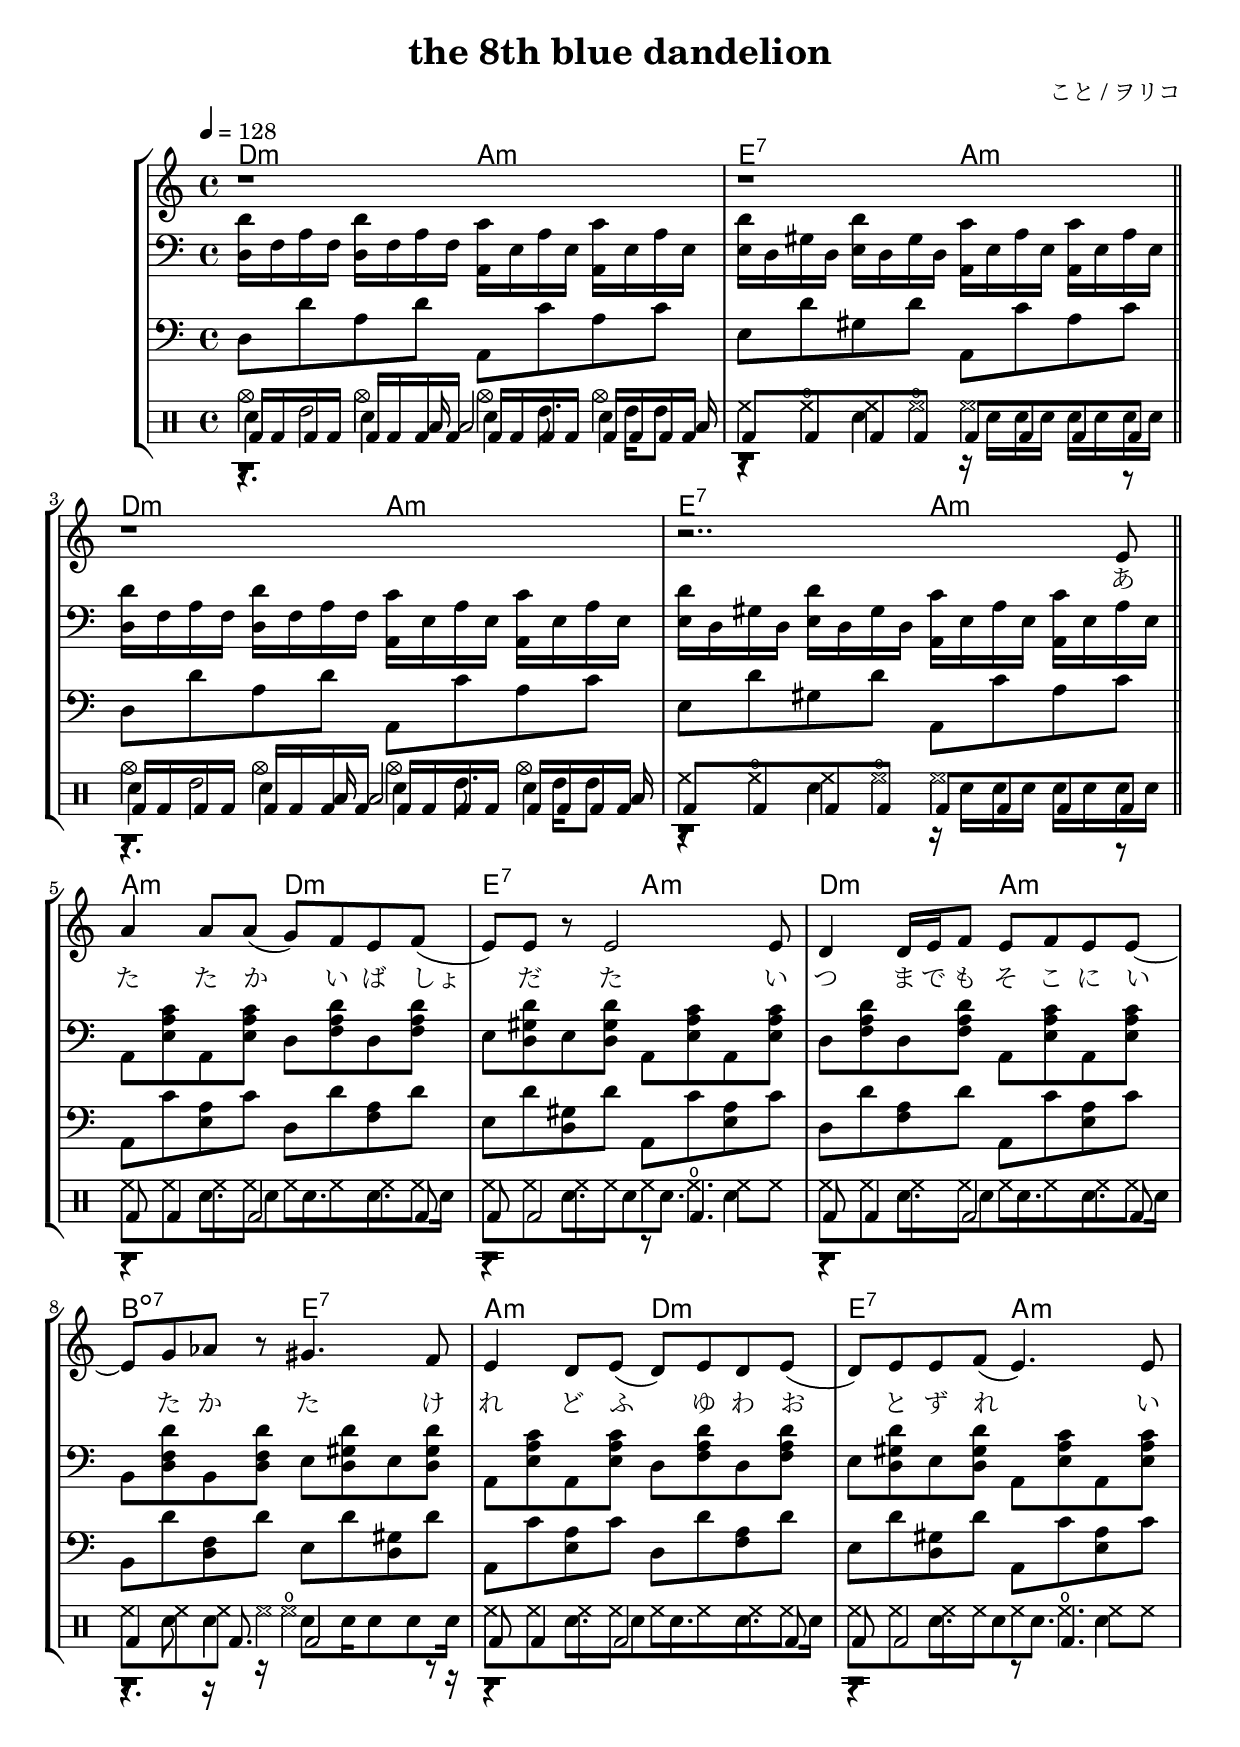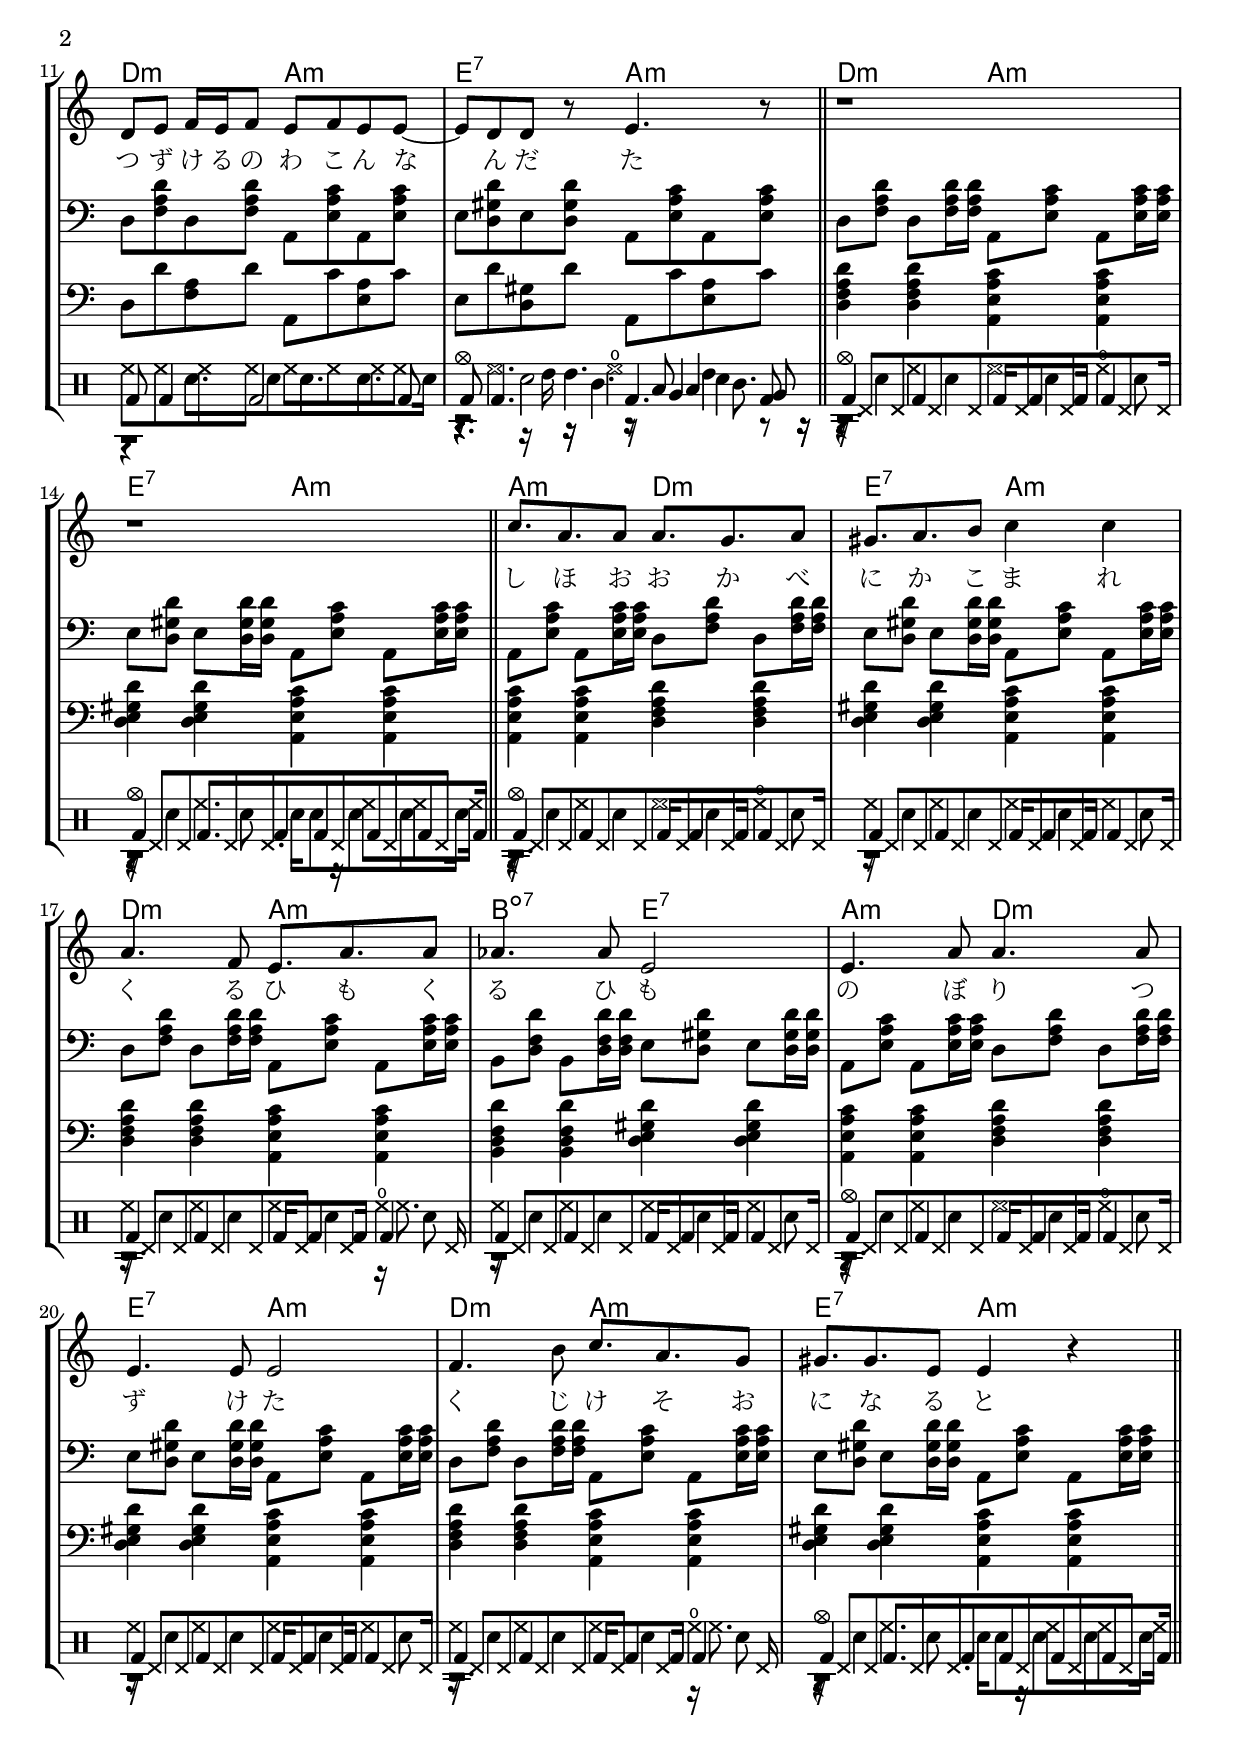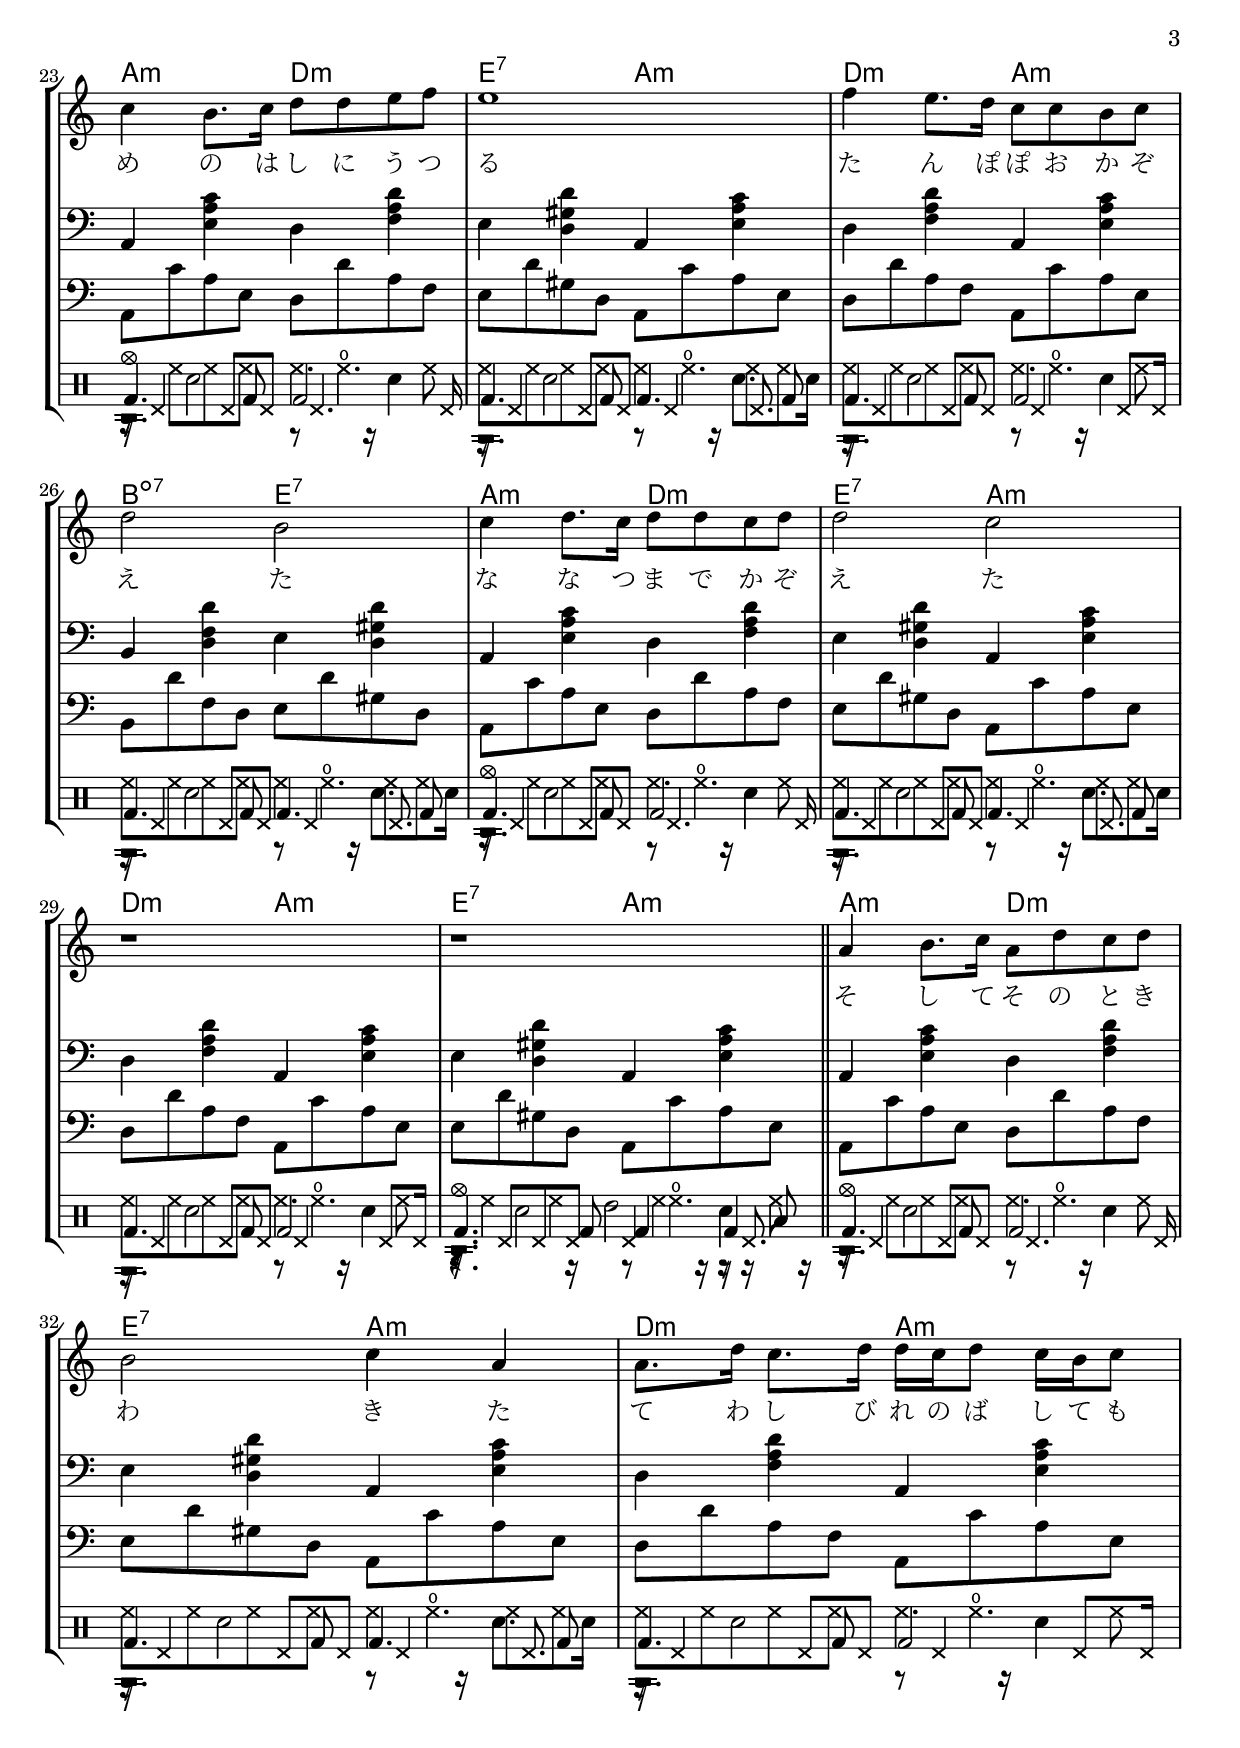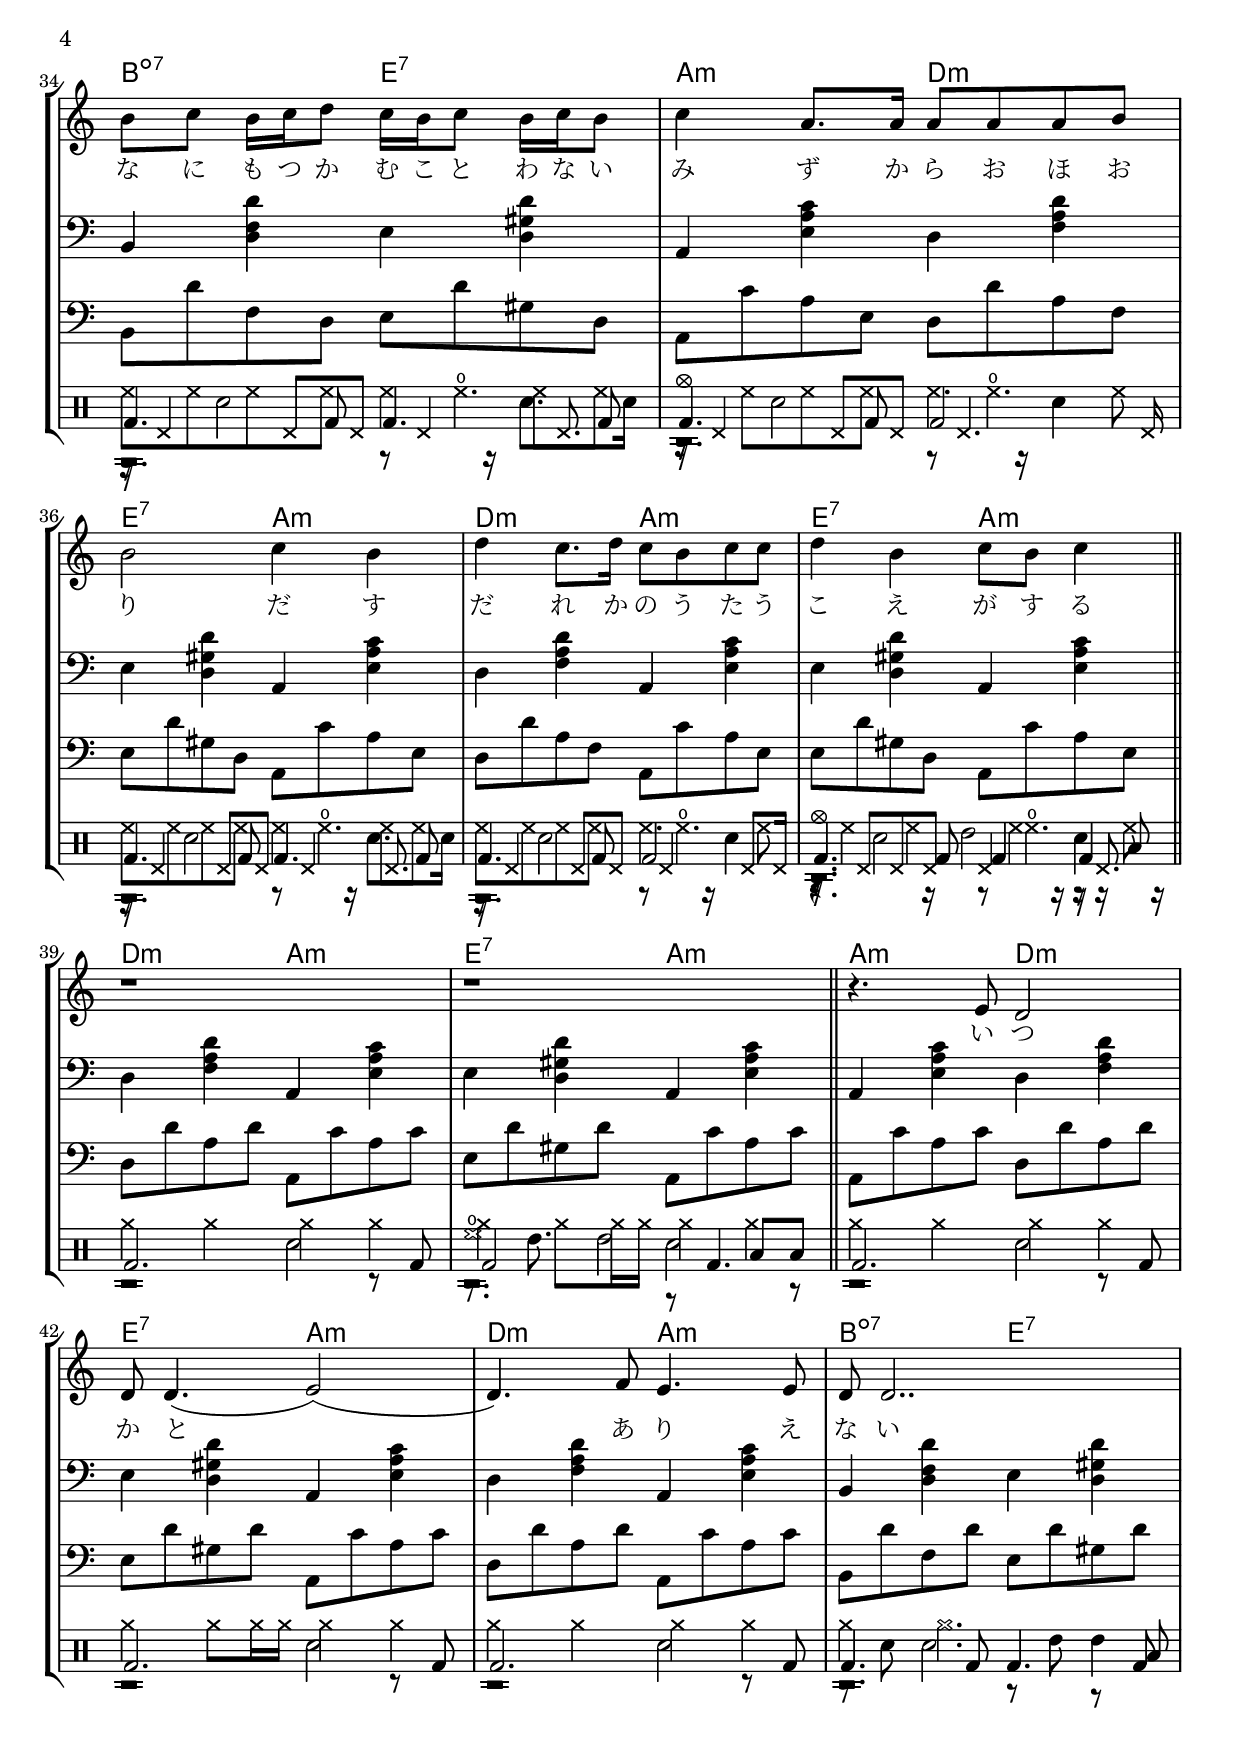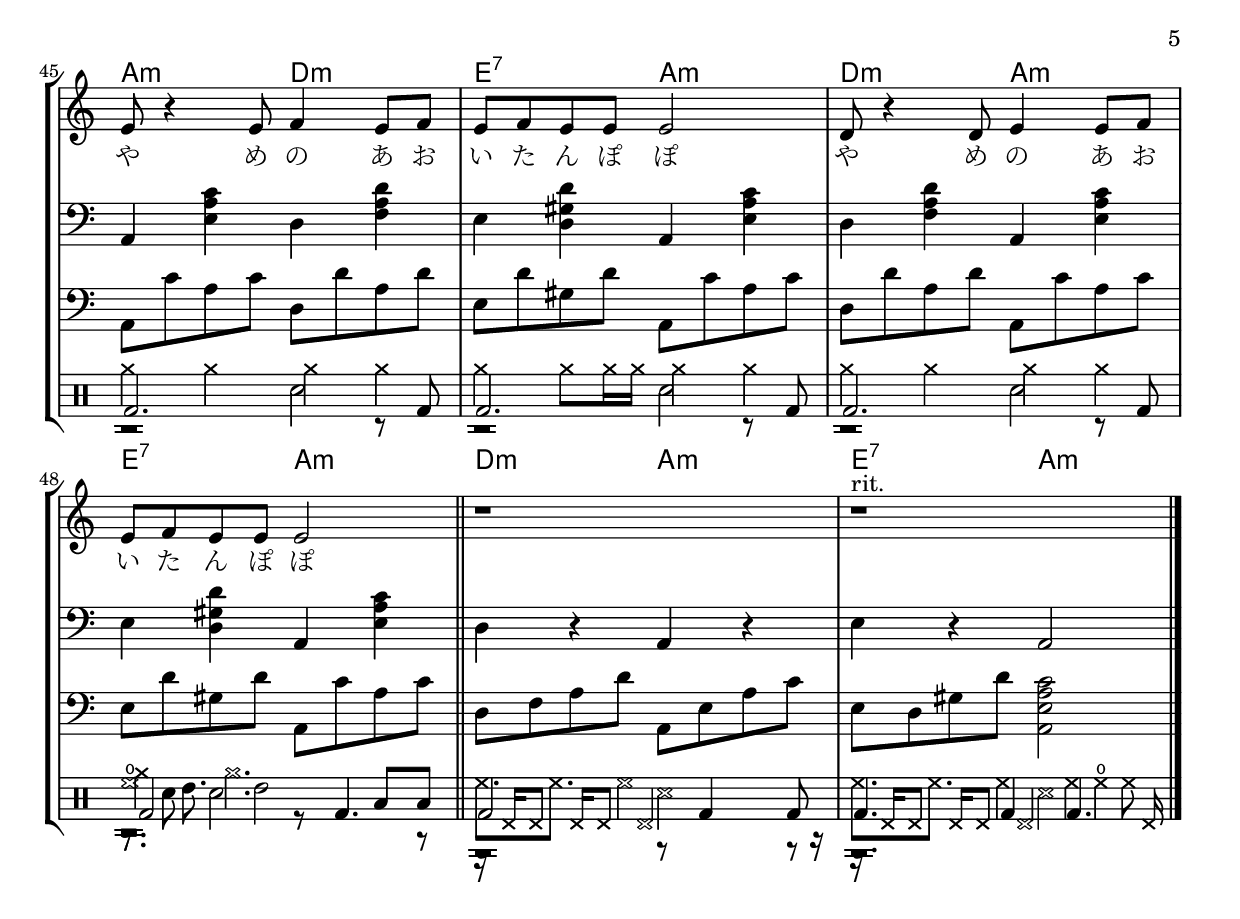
\version "2.12.1"

\header {
	title = \markup {"the 8th blue dandelion"}
	composer = \markup \center-column {"こと / ヲリコ"}
}

harmony = \chordmode {
	d2:m a:m e:7 a:m 

	d:m a:m e:7 a:m 

	a:m d:m e:7 a:m d:m a:m b:dim7 e:7 a:m d:m e:7 a:m d:m a:m e:7 a:m 

	d:m a:m e:7 a:m 

	a:m d:m e:7 a:m d:m a:m b:dim7 e:7 a:m d:m e:7 a:m d:m a:m e:7 a:m 

	a:m d:m e:7 a:m d:m a:m b:dim7 e:7 a:m d:m e:7 a:m d:m a:m e:7 a:m 

	a:m d:m e:7 a:m d:m a:m b:dim7 e:7 a:m d:m e:7 a:m d:m a:m e:7 a:m 

	d:m a:m e:7 a:m 

	a:m d:m e:7 a:m d:m a:m b:dim7 e:7 a:m d:m e:7 a:m d:m a:m e:7 a:m 

	d:m a:m e:7 a:m 
}

melody = {
	\key c \major
	\tempo 4 = 128
	r1 | r1   
	r1 | r2.. 
	\set Staff.midiInstrument = #"fss0.35"
	e'8 
	a'4  a'8  a'8  (g'8)  f'8  e'8  f'8 
	(e'8)  e'8  r8  e'2  e'8 
	d'4  d'16  e'16  f'8  e'8  f'8  e'8  e'8~ 
	e'8  g'8  as'8  r8  gis'4.  f'8 
	e'4  d'8  e'8  (d'8)  e'8  d'8  e'8 
	(d'8)  e'8  e'8  f'8  (e'4.)  e'8 
	d'8  e'8  f'16  e'16  f'8  e'8  f'8  e'8  e'8~ 
	e'8  d'8  d'8  r8  e'4.  	r8 	r1 | r1   
	\set Staff.midiInstrument = #"fss0.35"
	 c''8.  a'8.  a'8  a'8.  g'8.  a'8 
	gis'8.  a'8.  b'8  c''4  c''4 
	a'4.  f'8  e'8.  a'8.  a'8 
	as'4.  as'8  e'2 
	e'4.  a'8  a'4.  a'8 
	e'4.  e'8  e'2 
	f'4.  b'8  c''8.  a'8.  g'8 
	gis'8.  gis'8.  e'8  e'4  	r4 	\set Staff.midiInstrument = #"fss0.35"
	 c''4  b'8.  c''16  d''8  d''8  e''8  f''8 
	e''1 
	f''4  e''8.  d''16  c''8  c''8  b'8  c''8 
	d''2  b'2 
	c''4  d''8.  c''16  d''8  d''8  c''8  d''8 
	d''2  c''2
	r1 r1 	\set Staff.midiInstrument = #"fss0.35"
	 a'4  b'8.  c''16  a'8  d''8  c''8  d''8 
	b'2  c''4  a'4 
	a'8.  d''16  c''8.  d''16  d''16  c''16  d''8  c''16  b'16  c''8 
	b'8  c''8  b'16  c''16  d''8  c''16  b'16  c''8  b'16  c''16  b'8 
	c''4  a'8.  a'16  a'8  a'8  a'8  b'8 
	b'2  c''4  b'4 
	d''4  c''8.  d''16  c''8  b'8  c''8  c''8 
	d''4  b'4  c''8  b'8  c''4
	r1 | r1   
	\set Staff.midiInstrument = #"fss0.35"
	r4. e'8  d'2 
	d'8  d'4.  (e'2) 
	(d'4.)  f'8  e'4.  e'8 
	d'8  d'2.. 
	e'8  r4  e'8  f'4  e'8  f'8 
	e'8  f'8  e'8  e'8  e'2 
	d'8  r4  d'8  e'4  e'8  f'8 
	e'8  f'8  e'8  e'8  e'2
	r1 | r1^"rit." \bar "|."
}

words = \lyricmode {
	
	
	あ  た  た  か  い  ば  しょ  だ  た  い  つ  ま  で  も  そ  こ  に  い  た  か  た  け  れ  ど  ふ  ゆ  わ  お  と  ず  れ  い  つ  ず  け  る  の  わ  こ  ん  な  ん  だ  た  
	
	し  ほ  お  お  か  べ  に  か  こ  ま  れ  く  る  ひ  も  く  る  ひ  も  の  ぼ  り  つ  ず  け  た  く  じ  け  そ  お  に  な  る  と  
	め  の  は  し  に  う  つ  る  た  ん  ぽ  ぽ  お  か  ぞ  え  た  な  な  つ  ま  で  か  ぞ  え  た  
	そ  し  て  そ  の  と  き  わ  き  た  て  わ  し  び  れ  の  ば  し  て  も  な  に  も  つ  か  む  こ  と  わ  な  い  み  ず  か  ら  お  ほ  お  り  だ  す  だ  れ  か  の  う  た  う  こ  え  が  す  る  
	
	い  つ  か  と  あ  り  え  な  い  や  め  の  あ  お  い  た  ん  ぽ  ぽ  や  め  の  あ  お  い  た  ん  ぽ  ぽ  
	
}

tempochange = {
	\tempo 4 = 128
	r1 | r1 \bar "||"
	\tempo 4 = 128
	r1 | r1 \bar "||"
	\tempo 4 = 128
	r1 | r1 | r1 | r1 | r1 | r1 | r1 | r1 \bar "||"
	\tempo 4 = 128
	r1 | r1 \bar "||"
	\tempo 4 = 128
	r1 | r1 | r1 | r1 | r1 | r1 | r1 | r1 \bar "||"
	\tempo 4 = 128
	r1 | r1 | r1 | r1 | r1 | r1 | r1 | r1 \bar "||"
	\tempo 4 = 128
	r1 | r1 | r1 | r1 | r1 | r1 | r1 | r1 \bar "||"
	\tempo 4 = 128
	r1 | r1 \bar "||"
	\tempo 4 = 128
	r1 | r1 | r1 | r1 | r1 | r1 | r1 | r1 \bar "||"
	\tempo 4 = 128
	r1 | \tempo 4 = 96 r2 \tempo 4 = 85 r2 \bar "|."
}

mainacc = {
	\clef bass
	\set Staff.midiInstrument = #"Electric Guitar (jazz)"
	\key c \major
	\tempo 4 = 128
	<d d'>16 f a f <d d'> f a f
	<a, c'>16 e a e <a, c'> e a e
	<e d'>16 d gis d <e d'> d gis d
	<a, c'>16 e a e <a, c'> e a e
	\bar "||"

	\set Staff.midiInstrument = #"Electric Guitar (jazz)"
	<d d'>16 f a f <d d'> f a f
	<a, c'>16 e a e <a, c'> e a e
	<e d'>16 d gis d <e d'> d gis d
	<a, c'>16 e a e <a, c'> e a e
	\bar "||"

	\set Staff.midiInstrument = #"Electric Guitar (jazz)"
	a,8 <e a c'> a, <e a c'>
	d8 <f a d'> d <f a d'>
	e8 <d gis d'> e <d gis d'>
	a,8 <e a c'> a, <e a c'>
	d8 <f a d'> d <f a d'>
	a,8 <e a c'> a, <e a c'>
	b,8 <d f d'> b, <d f d'>
	e8 <d gis d'> e <d gis d'>
	a,8 <e a c'> a, <e a c'>
	d8 <f a d'> d <f a d'>
	e8 <d gis d'> e <d gis d'>
	a,8 <e a c'> a, <e a c'>
	d8 <f a d'> d <f a d'>
	a,8 <e a c'> a, <e a c'>
	e8 <d gis d'> e <d gis d'>
	a,8 <e a c'> a, <e a c'>
	\bar "||"

	\set Staff.midiInstrument = #"Electric Guitar (jazz)"
	d8 <f a d'> d <f a d'>16 <f a d'>
	a,8 <e a c'> a, <e a c'>16 <e a c'>
	e8 <d gis d'> e <d gis d'>16 <d gis d'>
	a,8 <e a c'> a, <e a c'>16 <e a c'>
	\bar "||"

	\set Staff.midiInstrument = #"Electric Guitar (jazz)"
	a,8 <e a c'> a, <e a c'>16 <e a c'>
	d8 <f a d'> d <f a d'>16 <f a d'>
	e8 <d gis d'> e <d gis d'>16 <d gis d'>
	a,8 <e a c'> a, <e a c'>16 <e a c'>
	d8 <f a d'> d <f a d'>16 <f a d'>
	a,8 <e a c'> a, <e a c'>16 <e a c'>
	b,8 <d f d'> b, <d f d'>16 <d f d'>
	e8 <d gis d'> e <d gis d'>16 <d gis d'>
	a,8 <e a c'> a, <e a c'>16 <e a c'>
	d8 <f a d'> d <f a d'>16 <f a d'>
	e8 <d gis d'> e <d gis d'>16 <d gis d'>
	a,8 <e a c'> a, <e a c'>16 <e a c'>
	d8 <f a d'> d <f a d'>16 <f a d'>
	a,8 <e a c'> a, <e a c'>16 <e a c'>
	e8 <d gis d'> e <d gis d'>16 <d gis d'>
	a,8 <e a c'> a, <e a c'>16 <e a c'>
	\bar "||"

	\set Staff.midiInstrument = #"Electric Guitar (jazz)"
	a,4 <e a c'>4
	d4 <f a d'>4
	e4 <d gis d'>4
	a,4 <e a c'>4
	d4 <f a d'>4
	a,4 <e a c'>4
	b,4 <d f d'>4
	e4 <d gis d'>4
	a,4 <e a c'>4
	d4 <f a d'>4
	e4 <d gis d'>4
	a,4 <e a c'>4
	d4 <f a d'>4
	a,4 <e a c'>4
	e4 <d gis d'>4
	a,4 <e a c'>4
	\bar "||"

	\set Staff.midiInstrument = #"Electric Guitar (jazz)"
	a,4 <e a c'>4
	d4 <f a d'>4
	e4 <d gis d'>4
	a,4 <e a c'>4
	d4 <f a d'>4
	a,4 <e a c'>4
	b,4 <d f d'>4
	e4 <d gis d'>4
	a,4 <e a c'>4
	d4 <f a d'>4
	e4 <d gis d'>4
	a,4 <e a c'>4
	d4 <f a d'>4
	a,4 <e a c'>4
	e4 <d gis d'>4
	a,4 <e a c'>4
	\bar "||"

	\set Staff.midiInstrument = #"Electric Guitar (jazz)"
	d4 <f a d'>4
	a,4 <e a c'>4
	e4 <d gis d'>4
	a,4 <e a c'>4
	\bar "||"

	\set Staff.midiInstrument = #"Electric Guitar (jazz)"
	a,4 <e a c'>4
	d4 <f a d'>4
	e4 <d gis d'>4
	a,4 <e a c'>4
	d4 <f a d'>4
	a,4 <e a c'>4
	b,4 <d f d'>4
	e4 <d gis d'>4
	a,4 <e a c'>4
	d4 <f a d'>4
	e4 <d gis d'>4
	a,4 <e a c'>4
	d4 <f a d'>4
	a,4 <e a c'>4
	e4 <d gis d'>4
	a,4 <e a c'>4
	\bar "||"

	\set Staff.midiInstrument = #"Electric Guitar (jazz)"
	d4 r4
	a,4 r4
	e4 r4
	a,2
	\bar "|."
}

subacc = {
	\clef bass
	\set Staff.midiInstrument = #"Electric Piano 1"
	\key c \major
	\tempo 4 = 128
	d8 d' a d'
	a,8 c' a c'
	e8 d' gis d'
	a,8 c' a c'
	\bar "||"

	\set Staff.midiInstrument = #"Electric Piano 1"
	d8 d' a d'
	a,8 c' a c'
	e8 d' gis d'
	a,8 c' a c'
	\bar "||"

	\set Staff.midiInstrument = #"Electric Piano 1"
	a,8 c' <e a> c'
	d8 d' <f a> d'
	e8 d' <d gis> d'
	a,8 c' <e a> c'
	d8 d' <f a> d'
	a,8 c' <e a> c'
	b,8 d' <d f> d'
	e8 d' <d gis> d'
	a,8 c' <e a> c'
	d8 d' <f a> d'
	e8 d' <d gis> d'
	a,8 c' <e a> c'
	d8 d' <f a> d'
	a,8 c' <e a> c'
	e8 d' <d gis> d'
	a,8 c' <e a> c'
	\bar "||"

	\set Staff.midiInstrument = #"Electric Piano 1"
	<d f a d'>4 <d f a d'>4
	<a, e a c'>4 <a, e a c'>4
	<e d gis d'>4 <e d gis d'>4
	<a, e a c'>4 <a, e a c'>4
	\bar "||"

	\set Staff.midiInstrument = #"Electric Piano 1"
	<a, e a c'>4 <a, e a c'>4
	<d f a d'>4 <d f a d'>4
	<e d gis d'>4 <e d gis d'>4
	<a, e a c'>4 <a, e a c'>4
	<d f a d'>4 <d f a d'>4
	<a, e a c'>4 <a, e a c'>4
	<b, d f d'>4 <b, d f d'>4
	<e d gis d'>4 <e d gis d'>4
	<a, e a c'>4 <a, e a c'>4
	<d f a d'>4 <d f a d'>4
	<e d gis d'>4 <e d gis d'>4
	<a, e a c'>4 <a, e a c'>4
	<d f a d'>4 <d f a d'>4
	<a, e a c'>4 <a, e a c'>4
	<e d gis d'>4 <e d gis d'>4
	<a, e a c'>4 <a, e a c'>4
	\bar "||"

	\set Staff.midiInstrument = #"Electric Piano 1"
	a,8 c' a e
	d8 d' a f
	e8 d' gis d
	a,8 c' a e
	d8 d' a f
	a,8 c' a e
	b,8 d' f d
	e8 d' gis d
	a,8 c' a e
	d8 d' a f
	e8 d' gis d
	a,8 c' a e
	d8 d' a f
	a,8 c' a e
	e8 d' gis d
	a,8 c' a e
	\bar "||"

	\set Staff.midiInstrument = #"Electric Piano 1"
	a,8 c' a e
	d8 d' a f
	e8 d' gis d
	a,8 c' a e
	d8 d' a f
	a,8 c' a e
	b,8 d' f d
	e8 d' gis d
	a,8 c' a e
	d8 d' a f
	e8 d' gis d
	a,8 c' a e
	d8 d' a f
	a,8 c' a e
	e8 d' gis d
	a,8 c' a e
	\bar "||"

	\set Staff.midiInstrument = #"Electric Piano 1"
	d8 d' a d'
	a,8 c' a c'
	e8 d' gis d'
	a,8 c' a c'
	\bar "||"

	\set Staff.midiInstrument = #"Electric Piano 1"
	a,8 c' a c'
	d8 d' a d'
	e8 d' gis d'
	a,8 c' a c'
	d8 d' a d'
	a,8 c' a c'
	b,8 d' f d'
	e8 d' gis d'
	a,8 c' a c'
	d8 d' a d'
	e8 d' gis d'
	a,8 c' a c'
	d8 d' a d'
	a,8 c' a c'
	e8 d' gis d'
	a,8 c' a c'
	\bar "||"

	\set Staff.midiInstrument = #"Electric Piano 1"
	d8 f8 a8 d'8
	a,8 e8 a8 c'8
	e8 d8 gis8 d'8
	<a, e a c'>2
	\bar "|."
}

percA = {
	\drummode {
	r1  |hh4 hh4 hh2  \bar "||"
	r1  |hh4 hh4 hh2  \bar "||"
	hh8 hh8 hh8 hh8 hh8 hh8 hh8 hh8  |hh8 hh8 hh8 hh8 hh4 hh8 hh8  |hh8 hh8 hh8 hh8 hh8 hh8 hh8 hh8  |hh8 hh8 hh8 hh2 r8  |hh8 hh8 hh8 hh8 hh8 hh8 hh8 hh8  |hh8 hh8 hh8 hh8 hh4 hh8 hh8  |hh8 hh8 hh8 hh8 hh8 hh8 hh8 hh8  |r8 hh2. r8  \bar "||"
	r2. hho4  |r1  \bar "||"
	r2. hho4  |r1  |r2. hho4  |r1  |r2. hho4  |r1  |r2. hho4  |r1  \bar "||"
	r2 r8 hho4.  |r2 r8 hho4.  |r2 r8 hho4.  |r2 r8 hho4.  |r2 r8 hho4.  |r2 r8 hho4.  |r2 r8 hho4.  |r2 r8 hho4.  \bar "||"
	r2 r8 hho4.  |r2 r8 hho4.  |r2 r8 hho4.  |r2 r8 hho4.  |r2 r8 hho4.  |r2 r8 hho4.  |r2 r8 hho4.  |r2 r8 hho4.  \bar "||"
	cymr4 cymr4 cymr4 cymr4  |cymr4 cymr8 cymr16 cymr16 cymr4 cymr4  \bar "||"
	cymr4 cymr4 cymr4 cymr4  |cymr4 cymr8 cymr16 cymr16 cymr4 cymr4  |cymr4 cymr4 cymr4 cymr4  |cymr4 cymr2.  |cymr4 cymr4 cymr4 cymr4  |cymr4 cymr8 cymr16 cymr16 cymr4 cymr4  |cymr4 cymr4 cymr4 cymr4  |cymr4 cymr2.  \bar "||"
	r1  |r2. hho4  \bar "|."
	}
}

percB = {
	\drummode {
	sn4 sn4 sn4 sn4  |r4 sn4 r16 sn16 sn16 sn16 sn16 sn16 sn16 sn16  \bar "||"
	sn4 sn4 sn4 sn4  |r4 sn4 r16 sn16 sn16 sn16 sn16 sn16 sn16 sn16  \bar "||"
	r4 sn8. sn8 sn8. sn8. sn16  |r4 sn8. sn8 sn8. sn4  |r4 sn8. sn8 sn8. sn8. sn16  |r8 sn8 sn4 sn8 sn16 sn8 sn8 sn16  |r4 sn8. sn8 sn8. sn8. sn16  |r4 sn8. sn8 sn8. sn4  |r4 sn8. sn8 sn8. sn8. sn16  |r4 sn2 sn4  \bar "||"
	r4 hh4 hh2  |r4 hh4. r16 hh8 hh8 hh16  \bar "||"
	r4 hh4 hh2  |hh4 hh4 hh4 hh4  |hh4 hh4 hh4 r16 hh8.  |hh4 hh4 hh4 hh4  |r4 hh4 hh2  |hh4 hh4 hh4 hh4  |hh4 hh4 hh4 r16 hh8.  |r4 hh4. r16 hh8 hh8 hh16  \bar "||"
	r8 hh8 hh8 hh8 hh4. hh8  |hh8 hh8 hh8 hh8 hh4 hh8 hh8  |hh8 hh8 hh8 hh8 hh4. hh8  |hh8 hh8 hh8 hh8 hh4 hh8 hh8  |r8 hh8 hh8 hh8 hh4. hh8  |hh8 hh8 hh8 hh8 hh4 hh8 hh8  |hh8 hh8 hh8 hh8 hh4. hh8  |r16 hh4 hh4 hh4 r16 hh8  \bar "||"
	r8 hh8 hh8 hh8 hh4. hh8  |hh8 hh8 hh8 hh8 hh4 hh8 hh8  |hh8 hh8 hh8 hh8 hh4. hh8  |hh8 hh8 hh8 hh8 hh4 hh8 hh8  |r8 hh8 hh8 hh8 hh4. hh8  |hh8 hh8 hh8 hh8 hh4 hh8 hh8  |hh8 hh8 hh8 hh8 hh4. hh8  |r16 hh4 hh4 hh4 r16 hh8  \bar "||"
	r2 sn2  |r2 sn2  \bar "||"
	r2 sn2  |r2 sn2  |r2 sn2  |r8 sn8 sn2.  |r2 sn2  |r2 sn2  |r2 sn2  |r8 sn8 sn2.  \bar "||"
	r16 hhp16 hhp8 hhp16 hhp8 hhp2 r16  |r16 hhp16 hhp8 hhp16 hhp8 hhp2 hhp16  \bar "|."
	}
}

percC = {
	\drummode {
	bd16 bd16 bd16 bd16 bd16 bd16 bd16 bd16 bd16 bd16 bd16 bd16 bd16 bd16 bd16 bd16  |bd8 bd8 bd8 bd8 bd8 bd8 bd8 bd8  \bar "||"
	bd16 bd16 bd16 bd16 bd16 bd16 bd16 bd16 bd16 bd16 bd16 bd16 bd16 bd16 bd16 bd16  |bd8 bd8 bd8 bd8 bd8 bd8 bd8 bd8  \bar "||"
	bd8 bd4 bd2 bd8  |bd8 bd2 bd4.  |bd8 bd4 bd2 bd8  |bd4 r16 bd8. bd2  |bd8 bd4 bd2 bd8  |bd8 bd2 bd4.  |bd8 bd4 bd2 bd8  |bd8 bd4. bd4. bd8  \bar "||"
	r16 hhp8 hhp8 hhp8 hhp8 hhp8 hhp8 hhp8 hhp16  |r16 hhp8 hhp8 hhp8 hhp8. hhp8 hhp8 hhp8  \bar "||"
	r16 hhp8 hhp8 hhp8 hhp8 hhp8 hhp8 hhp8 hhp16  |r16 hhp8 hhp8 hhp8 hhp8 hhp8 hhp8 hhp8 hhp16  |r16 hhp8 hhp8 hhp8 hhp8 hhp8 hhp4 hhp16  |r16 hhp8 hhp8 hhp8 hhp8 hhp8 hhp8 hhp8 hhp16  |r16 hhp8 hhp8 hhp8 hhp8 hhp8 hhp8 hhp8 hhp16  |r16 hhp8 hhp8 hhp8 hhp8 hhp8 hhp8 hhp8 hhp16  |r16 hhp8 hhp8 hhp8 hhp8 hhp8 hhp4 hhp16  |r16 hhp8 hhp8 hhp8 hhp8. hhp8 hhp8 hhp8  \bar "||"
	r16 hhp4 hhp8 hhp8 hhp4. hhp16  |r16 hhp4 hhp8 hhp8 hhp4 hhp8.  |r16 hhp4 hhp8 hhp8 hhp4 hhp8 hhp16  |r16 hhp4 hhp8 hhp8 hhp4 hhp8.  |r16 hhp4 hhp8 hhp8 hhp4. hhp16  |r16 hhp4 hhp8 hhp8 hhp4 hhp8.  |r16 hhp4 hhp8 hhp8 hhp4 hhp8 hhp16  |r8 hhp8 hhp8 hhp8 hhp4 r16 hhp8.  \bar "||"
	r16 hhp4 hhp8 hhp8 hhp4. hhp16  |r16 hhp4 hhp8 hhp8 hhp4 hhp8.  |r16 hhp4 hhp8 hhp8 hhp4 hhp8 hhp16  |r16 hhp4 hhp8 hhp8 hhp4 hhp8.  |r16 hhp4 hhp8 hhp8 hhp4. hhp16  |r16 hhp4 hhp8 hhp8 hhp4 hhp8.  |r16 hhp4 hhp8 hhp8 hhp4 hhp8 hhp16  |r8 hhp8 hhp8 hhp8 hhp4 r16 hhp8.  \bar "||"
	bd2. r8 bd8  |bd2 r8 bd4.  \bar "||"
	bd2. r8 bd8  |bd2. r8 bd8  |bd2. r8 bd8  |bd4. bd8 bd4. bd8  |bd2. r8 bd8  |bd2. r8 bd8  |bd2. r8 bd8  |bd2 r8 bd4.  \bar "||"
	hh8. hh8. hh2 r8  |hh8. hh8. hh4 hh4 hh8  \bar "|."
	}
}

percD = {
	\drummode {
	r1  |r8 hho4 hho2 r8  \bar "||"
	r1  |r8 hho4 hho2 r8  \bar "||"
	r1  |r2 r8 hho4.  |r1  |r4. r16 hho2 r16  |r1  |r2 r8 hho4.  |r1  |r4. r16 hho2 r16  \bar "||"
	r8 sn4 sn4 sn4 sn8  |r8 sn4 sn8 sn16 sn8 sn8 sn8 sn16  \bar "||"
	r8 sn4 sn4 sn4 sn8  |r8 sn4 sn4 sn4 sn8  |r8 sn4 sn4 sn4 sn8  |r8 sn4 sn4 sn4 sn8  |r8 sn4 sn4 sn4 sn8  |r8 sn4 sn4 sn4 sn8  |r8 sn4 sn4 sn4 sn8  |r8 sn4 sn8 sn16 sn8 sn8 sn8 sn16  \bar "||"
	r8. sn2 r16 sn4  |r8. sn2 r16 sn8. sn16  |r8. sn2 r16 sn4  |r8. sn2 r16 sn8. sn16  |r8. sn2 r16 sn4  |r8. sn2 r16 sn8. sn16  |r8. sn2 r16 sn4  |r8. sn2 r16 sn4  \bar "||"
	r8. sn2 r16 sn4  |r8. sn2 r16 sn8. sn16  |r8. sn2 r16 sn4  |r8. sn2 r16 sn8. sn16  |r8. sn2 r16 sn4  |r8. sn2 r16 sn8. sn16  |r8. sn2 r16 sn4  |r8. sn2 r16 sn4  \bar "||"
	r1 |r8. tommh8. tommh2 r8  \bar "||"
	r1 |r1 |r1 |r2 r8 tommh8 tommh4  |r1 |r1 |r1 |r8. tommh8. tommh2 r8  \bar "||"
	r2 ss2  |r2 ss2  \bar "|."
	}
}

percE = {
	\drummode {
	cymc4 cymc4 cymc4 cymc4  |r1 \bar "||"
	cymc4 cymc4 cymc4 cymc4  |r1 \bar "||"
	r1 |r1 |r1 |r1 |r1 |r1 |r1 |cymc1  \bar "||"
	bd4 bd4 bd16 bd8 bd16 bd4  |bd4 bd8. bd8 bd8 bd8 bd8 bd16  \bar "||"
	bd4 bd4 bd16 bd8 bd16 bd4  |bd4 bd4 bd16 bd8 bd16 bd4  |bd4 bd4 bd16 bd8 bd16 bd4  |bd4 bd4 bd16 bd8 bd16 bd4  |bd4 bd4 bd16 bd8 bd16 bd4  |bd4 bd4 bd16 bd8 bd16 bd4  |bd4 bd4 bd16 bd8 bd16 bd4  |bd4 bd8. bd8 bd8 bd8 bd8 bd16  \bar "||"
	bd4. bd8 bd2  |bd4. bd8 bd4. bd8  |bd4. bd8 bd2  |bd4. bd8 bd4. bd8  |bd4. bd8 bd2  |bd4. bd8 bd4. bd8  |bd4. bd8 bd2  |bd4. bd8 bd4 bd4  \bar "||"
	bd4. bd8 bd2  |bd4. bd8 bd4. bd8  |bd4. bd8 bd2  |bd4. bd8 bd4. bd8  |bd4. bd8 bd2  |bd4. bd8 bd4. bd8  |bd4. bd8 bd2  |bd4. bd8 bd4 bd4  \bar "||"
	r1 |r2. toml8 toml8  \bar "||"
	r1 |r1 |r1 |r2. r8 toml8  |r1 |r1 |r1 |r2. toml8 toml8  \bar "||"
	bd2 r8 bd4 bd8  |bd4. bd4 bd4.  \bar "|."
	}
}

percF = {
	\drummode {
	r8 tommh2 tommh8. tommh16 tommh8  |r1 \bar "||"
	r8 tommh2 tommh8. tommh16 tommh8  |r1 \bar "||"
	r1 |r1 |r1 |r1 |r1 |r1 |r1 |r4 r16 tommh16 tommh4. tommh4  \bar "||"
	cymc1  |cymc1  \bar "||"
	cymc1  |r1 |r1 |r1 |cymc1  |r1 |r1 |cymc1  \bar "||"
	cymc1  |r1 |r1 |r1 |cymc1  |r1 |r1 |cymc1  \bar "||"
	cymc1  |r1 |r1 |r1 |cymc1  |r1 |r1 |cymc1  \bar "||"
	r1 |hho1  \bar "||"
	r1 |r1 |r1 |r1 |r1 |r1 |r1 |hho1  \bar "||"
	r1 | r1 \bar "|."
	}
}

percG = {
	\drummode {
	r4. toml16 toml2 toml16  |r1 \bar "||"
	r4. toml16 toml2 toml16  |r1 \bar "||"
	r1 |r1 |r1 |r1 |r1 |r1 |r1 |r4. r16 tomml4. tomml8.  \bar "||"
	r1 | r1 \bar "||"
	r1 | r1 | r1 | r1 | r1 | r1 | r1 | r1 \bar "||"
	r1 |r1 |r1 |r1 |r1 |r1 |r1 |r4. r16 tommh2 r16  \bar "||"
	r1 |r1 |r1 |r1 |r1 |r1 |r1 |r4. r16 tommh2 r16  \bar "||"
	r1 | r1 \bar "||"
	r1 | r1 | r1 | r1 | r1 | r1 | r1 | r1 \bar "||"
	r1 | r1 \bar "|."
	}
}

percH = {
	\drummode {
	r1 | r1 \bar "||"
	r1 | r1 \bar "||"
	r1 |r1 |r1 |r1 |r1 |r1 |r1 |r2 r16 toml8 toml4 r16  \bar "||"
	r1 | r1 \bar "||"
	r1 | r1 | r1 | r1 | r1 | r1 | r1 | r1 \bar "||"
	r1 |r1 |r1 |r1 |r1 |r1 |r1 |r2. r8 toml8  \bar "||"
	r1 |r1 |r1 |r1 |r1 |r1 |r1 |r2. r8 toml8  \bar "||"
	r1 | r1 \bar "||"
	r1 | r1 | r1 | r1 | r1 | r1 | r1 | r1 \bar "||"
	r1 | r1 \bar "|."
	}
}

percI = {
	\drummode {
	r1 | r1 \bar "||"
	r1 | r1 \bar "||"
	r1 |r1 |r1 |r1 |r1 |r1 |r1 |r2 r8 tomfh4 tomfh8  \bar "||"
	r1 | r1 \bar "||"
	r1 | r1 | r1 | r1 | r1 | r1 | r1 | r1 \bar "||"
	r1 | r1 | r1 | r1 | r1 | r1 | r1 | r1 \bar "||"
	r1 | r1 | r1 | r1 | r1 | r1 | r1 | r1 \bar "||"
	r1 | r1 \bar "||"
	r1 | r1 | r1 | r1 | r1 | r1 | r1 | r1 \bar "||"
	r1 | r1 \bar "|."
	}
}

\score {
	<<
		\new StaffGroup <<
			\new ChordNames {\harmony}
			\new Voice = "melody" {\melody}
			\new Lyrics \lyricsto "melody" \words
			\new Staff = "mainacc" {\mainacc}
			\new Staff = "subacc" {\subacc}
			\new DrumStaff <<
				\new DrumVoice {\percA}
				\new DrumVoice {\percB}
				\new DrumVoice {\percC}
				\new DrumVoice {\percD}
				\new DrumVoice {\percE}
				\new DrumVoice {\percF}
				\new DrumVoice {\percG}
				\new DrumVoice {\percH}
				\new DrumVoice {\percI}
			>>
		>>
	>>
	\layout { }
}
